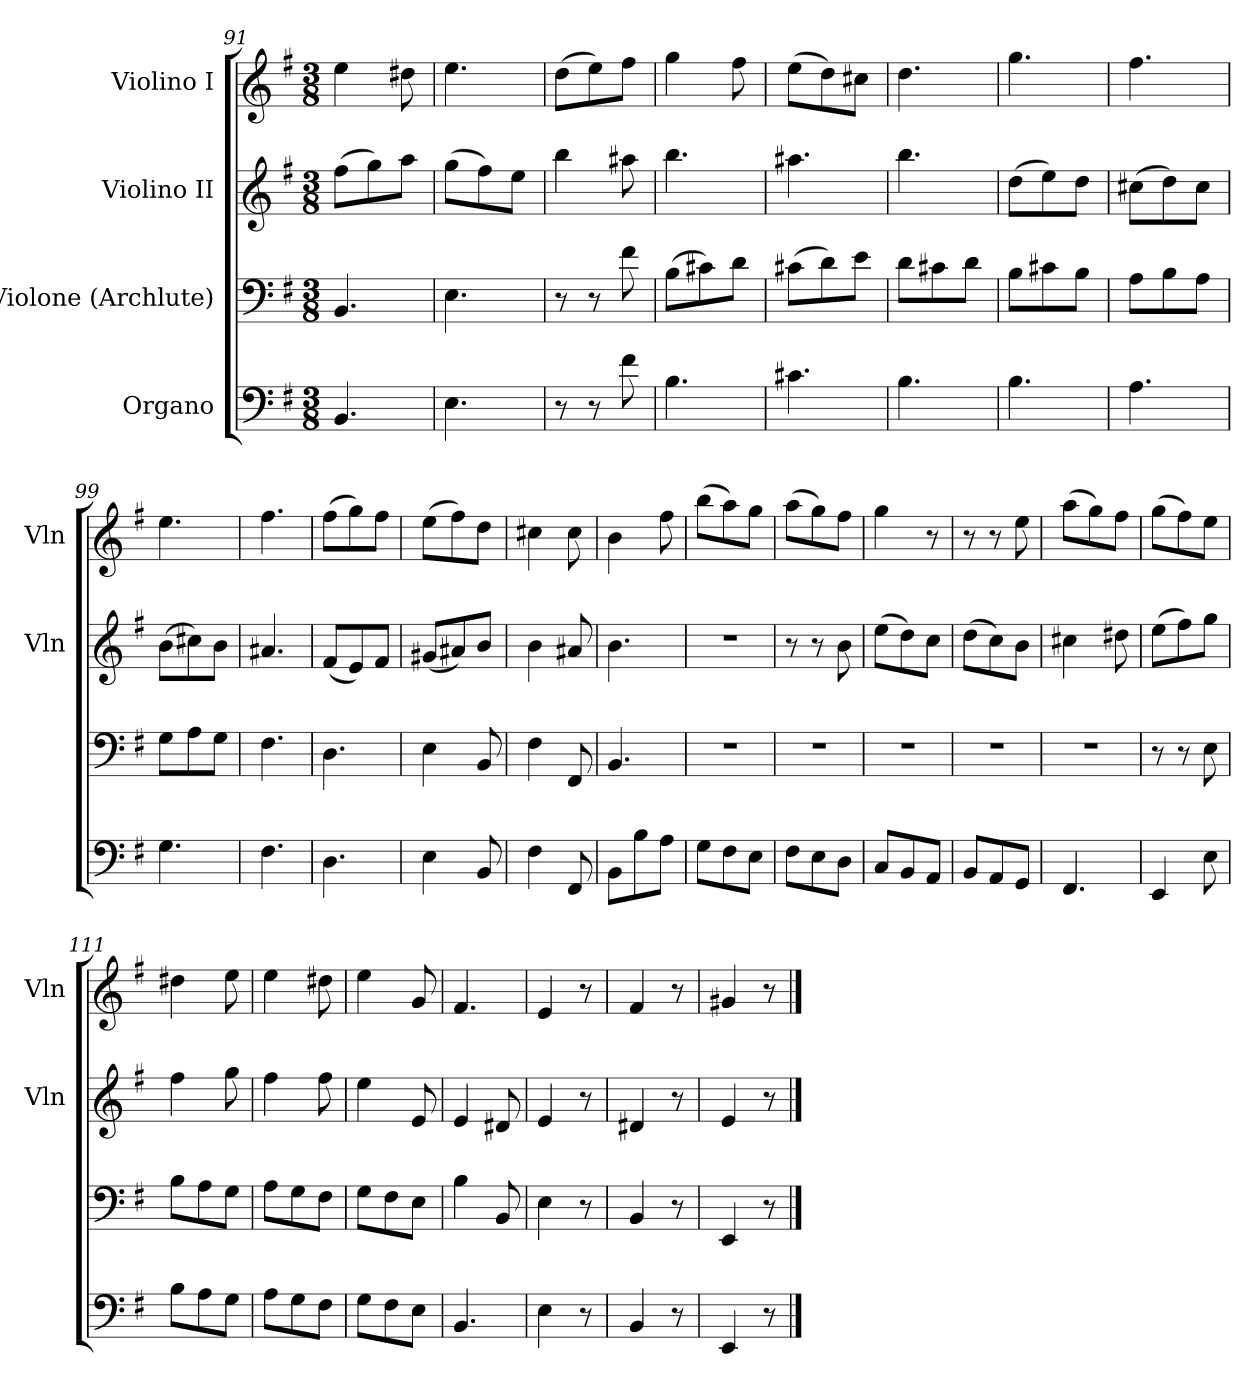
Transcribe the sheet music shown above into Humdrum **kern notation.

**kern	**kern	**kern	**kern
*part4	*part3	*part2	*part1
*staff4	*staff3	*staff2	*staff1
*I"Organo	*I"Violone (Archlute)	*I"Violino II	*I"Violino I
*	*	*I'Vln	*I'Vln
*clefF4	*clefF4	*clefG2	*clefG2
*k[f#]	*k[f#]	*k[f#]	*k[f#]
*e:	*e:	*e:	*e:
*M3/8	*M3/8	*M3/8	*M3/8
=91	=91	=91	=91
4.BB/	4.BB/	(8ff#\L	4ee\
.	.	8gg\)	.
.	.	8aa\J	8dd#X\
=92	=92	=92	=92
4.E\	4.E\	(8gg\L	4.ee\
.	.	8ff#\)	.
.	.	8ee\J	.
=93	=93	=93	=93
8r	8r	4bb\	(8dd\L
8r	8r	.	8ee\)
8f#\	8f#\	8aa#X\	8ff#\J
=94	=94	=94	=94
4.B\	(8B\L	4.bb\	4gg\
.	8c#X\)	.	.
.	8d\J	.	8ff#\
=95	=95	=95	=95
4.c#X\	(8c#X\L	4.aa#X\	(8ee\L
.	8d\)	.	8dd\)
.	8e\J	.	8cc#X\J
=96	=96	=96	=96
4.B\	8d\L	4.bb\	4.dd\
.	8c#X\	.	.
.	8d\J	.	.
=97	=97	=97	=97
4.B\	8B\L	(8dd\L	4.gg\
.	8c#X\	8ee\)	.
.	8B\J	8dd\J	.
=98	=98	=98	=98
4.A\	8A\L	(8cc#X\L	4.ff#\
.	8B\	8dd\)	.
.	8A\J	8cc#\J	.
=99	=99	=99	=99
4.G\	8G\L	(8b\L	4.ee\
.	8A\	8cc#X\)	.
.	8G\J	8b\J	.
=100	=100	=100	=100
4.F#\	4.F#\	4.a#X/	4.ff#\
=101	=101	=101	=101
4.D\	4.D\	(8f#/L	(8ff#\L
.	.	8e/)	8gg\)
.	.	8f#/J	8ff#\J
=102	=102	=102	=102
4E\	4E\	(8g#X/L	(8ee\L
.	.	8a#X/)	8ff#\)
8BB/	8BB/	8b/J	8dd\J
=103	=103	=103	=103
4F#\	4F#\	4b\	4cc#X\
8FF#/	8FF#/	8a#X/	8cc#\
=104	=104	=104	=104
8BB\L	4.BB/	4.b\	4b\
8B\	.	.	.
8A\J	.	.	8ff#\
=105	=105	=105	=105
8G\L	4.r	4.r	(8bb\L
8F#\	.	.	8aa\)
8E\J	.	.	8gg\J
=106	=106	=106	=106
8F#\L	4.r	8r	(8aa\L
8E\	.	8r	8gg\)
8D\J	.	8b\	8ff#\J
=107	=107	=107	=107
8C/L	4.r	(8ee\L	4gg\
8BB/	.	8dd\)	.
8AA/J	.	8cc\J	8r
=108	=108	=108	=108
8BB/L	4.r	(8dd\L	8r
8AA/	.	8cc\)	8r
8GG/J	.	8b\J	8ee\
=109	=109	=109	=109
4.FF#/	4.r	4cc#X\	(8aa\L
.	.	.	8gg\)
.	.	8dd#X\	8ff#\J
=110	=110	=110	=110
4EE/	8r	(8ee\L	(8gg\L
.	8r	8ff#\)	8ff#\)
8E\	8E\	8gg\J	8ee\J
=111	=111	=111	=111
8B\L	8B\L	4ff#\	4dd#X\
8A\	8A\	.	.
8G\J	8G\J	8gg\	8ee\
=112	=112	=112	=112
8A\L	8A\L	4ff#\	4ee\
8G\	8G\	.	.
8F#\J	8F#\J	8ff#\	8dd#X\
=113	=113	=113	=113
8G\L	8G\L	4ee\	4ee\
8F#\	8F#\	.	.
8E\J	8E\J	8e/	8g/
=114	=114	=114	=114
4.BB/	4B\	4e/	4.f#/
.	8BB/	8d#X/	.
=115	=115	=115	=115
4E\	4E\	4e/	4e/
8r	8r	8r	8r
=116	=116	=116	=116
4BB/	4BB/	4d#X/	4f#/
8r	8r	8r	8r
=117	=117	=117	=117
4EE/	4EE/	4e/	4g#X/
8r	8r	8r	8r
==	==	==	==
*-	*-	*-	*-
